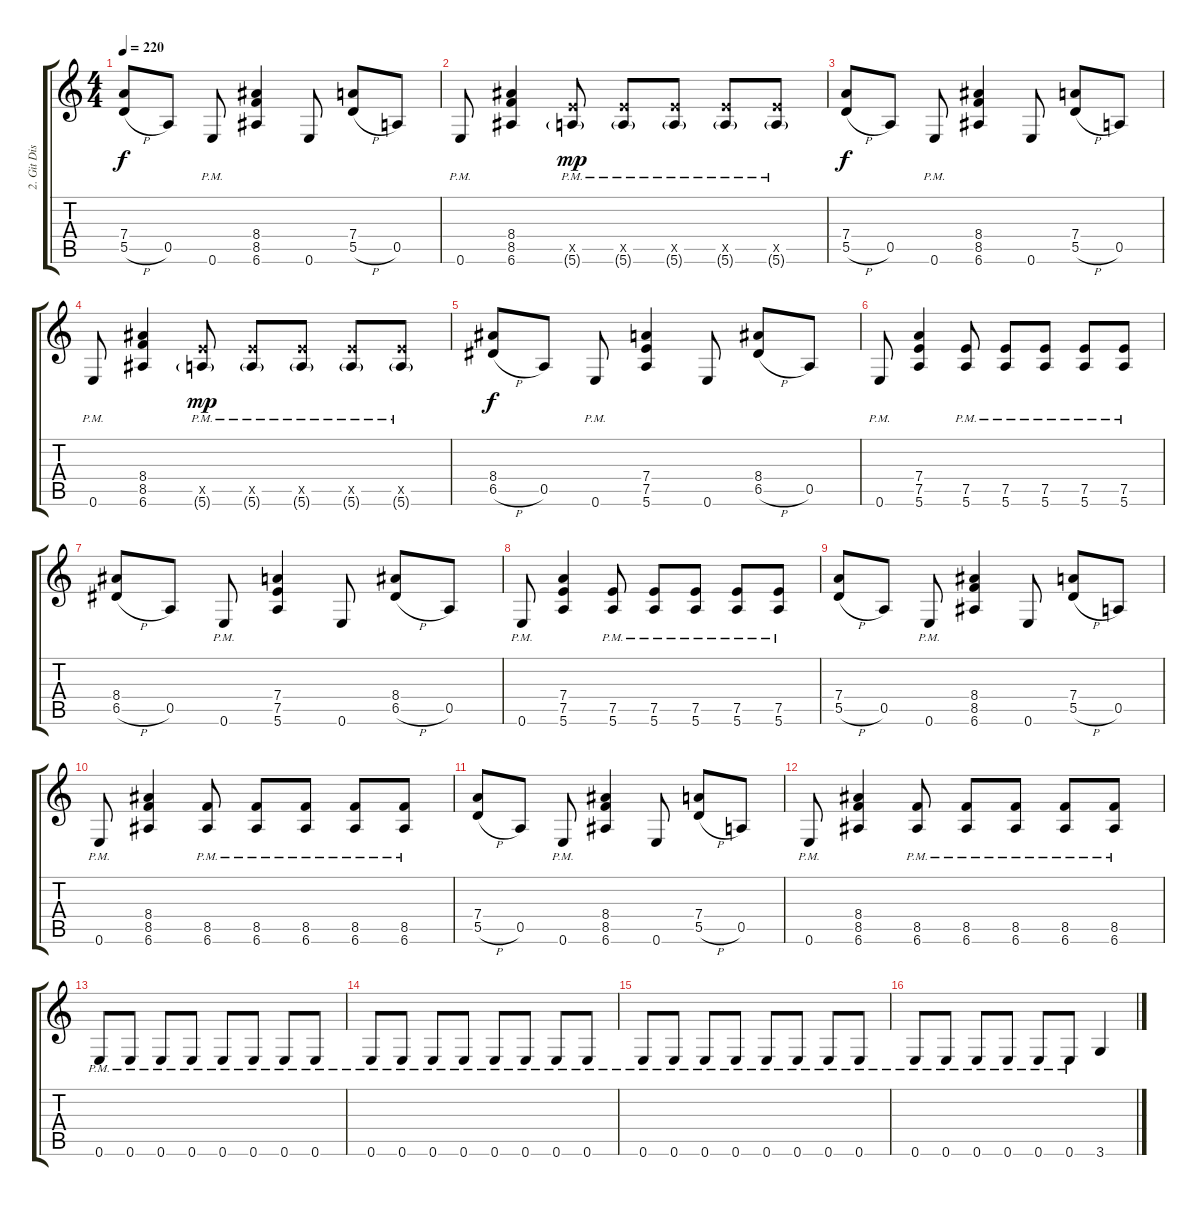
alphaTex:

\track ("2. Git Dist" "2. Git Dis") {instrument distortionguitar}
\staff {score tabs}
\tuning (E4 B3 G3 D3 A2 E2) {hide}
\ts (4 4)
\tempo 220
\clef g2
\ks c
(7.4 5.5{h}).8{dy f} 0.5.8 0.6{pm}.8 (8.4 8.5 6.6).4 0.6.8 (7.4 5.5{h}).8 0.5.8 |
0.6{pm}.8 (8.4 8.5 6.6).4 (7.5{pm x} 5.6{g pm}).8{dy mp} (7.5{pm x} 5.6{g pm}).8 (7.5{pm x} 5.6{g pm}).8 (7.5{pm x} 5.6{g pm}).8 (7.5{pm x} 5.6{g pm}).8 |
(7.4 5.5{h}).8{dy f} 0.5.8 0.6{pm}.8 (8.4 8.5 6.6).4 0.6.8 (7.4 5.5{h}).8 0.5.8 |
0.6{pm}.8 (8.4 8.5 6.6).4 (7.5{pm x} 5.6{g pm}).8{dy mp} (7.5{pm x} 5.6{g pm}).8 (7.5{pm x} 5.6{g pm}).8 (7.5{pm x} 5.6{g pm}).8 (7.5{pm x} 5.6{g pm}).8 |
(8.4 6.5{h}).8{dy f} 0.5.8 0.6{pm}.8 (7.4 7.5 5.6).4 0.6.8 (8.4 6.5{h}).8 0.5.8 |
0.6{pm}.8 (7.4 7.5 5.6).4 (7.5{pm} 5.6{pm}).8 (7.5{pm} 5.6{pm}).8 (7.5{pm} 5.6{pm}).8 (7.5{pm} 5.6{pm}).8 (7.5{pm} 5.6{pm}).8 |
(8.4 6.5{h}).8 0.5.8 0.6{pm}.8 (7.4 7.5 5.6).4 0.6.8 (8.4 6.5{h}).8 0.5.8 |
0.6{pm}.8 (7.4 7.5 5.6).4 (7.5{pm} 5.6{pm}).8 (7.5{pm} 5.6{pm}).8 (7.5{pm} 5.6{pm}).8 (7.5{pm} 5.6{pm}).8 (7.5{pm} 5.6{pm}).8 |
(7.4 5.5{h}).8 0.5.8 0.6{pm}.8 (8.4 8.5 6.6).4 0.6.8 (7.4 5.5{h}).8 0.5.8 |
0.6{pm}.8 (8.4 8.5 6.6).4 (8.5{pm} 6.6{pm}).8 (8.5{pm} 6.6{pm}).8 (8.5{pm} 6.6{pm}).8 (8.5{pm} 6.6{pm}).8 (8.5{pm} 6.6{pm}).8 |
(7.4 5.5{h}).8 0.5.8 0.6{pm}.8 (8.4 8.5 6.6).4 0.6.8 (7.4 5.5{h}).8 0.5.8 |
0.6{pm}.8 (8.4 8.5 6.6).4 (8.5{pm} 6.6{pm}).8 (8.5{pm} 6.6{pm}).8 (8.5{pm} 6.6{pm}).8 (8.5{pm} 6.6{pm}).8 (8.5{pm} 6.6{pm}).8 |
0.6{pm}.8 0.6{pm}.8 0.6{pm}.8 0.6{pm}.8 0.6{pm}.8 0.6{pm}.8 0.6{pm}.8 0.6{pm}.8 |
0.6{pm}.8 0.6{pm}.8 0.6{pm}.8 0.6{pm}.8 0.6{pm}.8 0.6{pm}.8 0.6{pm}.8 0.6{pm}.8 |
0.6{pm}.8 0.6{pm}.8 0.6{pm}.8 0.6{pm}.8 0.6{pm}.8 0.6{pm}.8 0.6{pm}.8 0.6{pm}.8 |
0.6{pm}.8 0.6{pm}.8 0.6{pm}.8 0.6{pm}.8 0.6{pm}.8 0.6{pm}.8 3.6.4
